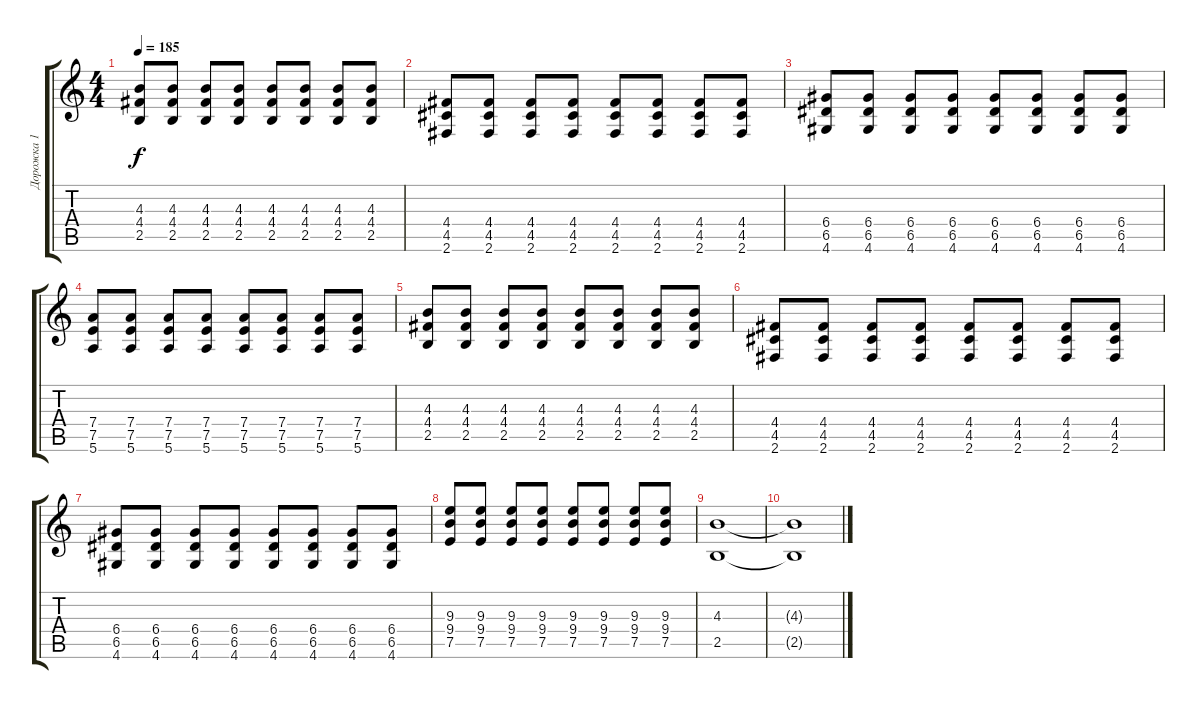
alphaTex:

\track ("Дорожка 1" "Дорожка 1") {instrument distortionguitar}
\staff {score tabs}
\tuning (E4 B3 G3 D3 A2 E2) {hide}
\ts (4 4)
\tempo 185
\clef g2
\ks c
(4.3 4.4 2.5).8{dy f} (4.3 4.4 2.5).8 (4.3 4.4 2.5).8 (4.3 4.4 2.5).8 (4.3 4.4 2.5).8 (4.3 4.4 2.5).8 (4.3 4.4 2.5).8 (4.3 4.4 2.5).8 |
(4.4 4.5 2.6).8 (4.4 4.5 2.6).8 (4.4 4.5 2.6).8 (4.4 4.5 2.6).8 (4.4 4.5 2.6).8 (4.4 4.5 2.6).8 (4.4 4.5 2.6).8 (4.4 4.5 2.6).8 |
(6.4 6.5 4.6).8 (6.4 6.5 4.6).8 (6.4 6.5 4.6).8 (6.4 6.5 4.6).8 (6.4 6.5 4.6).8 (6.4 6.5 4.6).8 (6.4 6.5 4.6).8 (6.4 6.5 4.6).8 |
(7.4 7.5 5.6).8 (7.4 7.5 5.6).8 (7.4 7.5 5.6).8 (7.4 7.5 5.6).8 (7.4 7.5 5.6).8 (7.4 7.5 5.6).8 (7.4 7.5 5.6).8 (7.4 7.5 5.6).8 |
(4.3 4.4 2.5).8 (4.3 4.4 2.5).8 (4.3 4.4 2.5).8 (4.3 4.4 2.5).8 (4.3 4.4 2.5).8 (4.3 4.4 2.5).8 (4.3 4.4 2.5).8 (4.3 4.4 2.5).8 |
(4.4 4.5 2.6).8 (4.4 4.5 2.6).8 (4.4 4.5 2.6).8 (4.4 4.5 2.6).8 (4.4 4.5 2.6).8 (4.4 4.5 2.6).8 (4.4 4.5 2.6).8 (4.4 4.5 2.6).8 |
(6.4 6.5 4.6).8 (6.4 6.5 4.6).8 (6.4 6.5 4.6).8 (6.4 6.5 4.6).8 (6.4 6.5 4.6).8 (6.4 6.5 4.6).8 (6.4 6.5 4.6).8 (6.4 6.5 4.6).8 |
(9.3 9.4 7.5).8 (9.3 9.4 7.5).8 (9.3 9.4 7.5).8 (9.3 9.4 7.5).8 (9.3 9.4 7.5).8 (9.3 9.4 7.5).8 (9.3 9.4 7.5).8 (9.3 9.4 7.5).8 |
(4.3 2.5).1 |
(4.3{t} 2.5{t}).1
